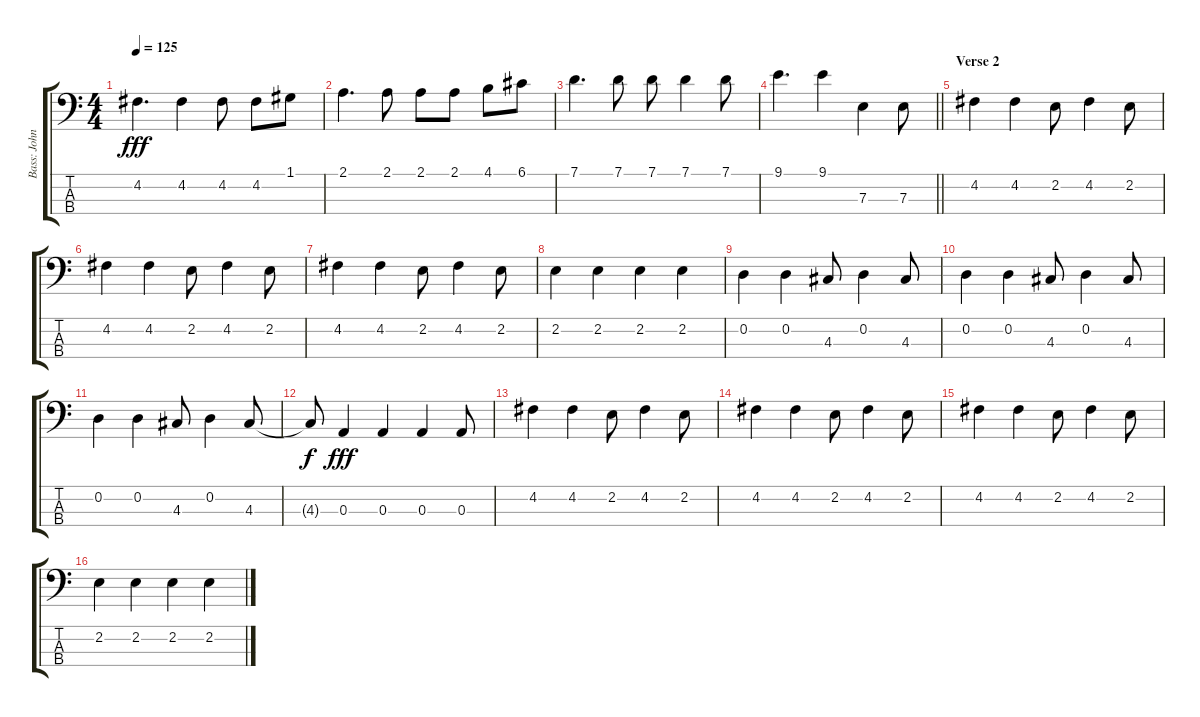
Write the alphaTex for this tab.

\track ("Bass: John McVie" "Bass: John") {instrument electricbasspick}
\staff {score tabs}
\tuning (G2 D2 A1 E1) {hide}
\ts (4 4)
\tempo 125
\clef f4
\ks c
4.2.4{d dy fff} 4.2.4 4.2.8 4.2.8 1.1.8 |
2.1.4{d} 2.1.8 2.1.8 2.1.8 4.1.8 6.1.8 |
7.1.4{d} 7.1.8 7.1.8 7.1.4 7.1.8 |
\barLineRight lightlight
9.1.4{d} 9.1.4 7.3.4 7.3.8 |
\section ("" "Verse 2")
4.2.4 4.2.4 2.2.8 4.2.4 2.2.8 |
4.2.4 4.2.4 2.2.8 4.2.4 2.2.8 |
4.2.4 4.2.4 2.2.8 4.2.4 2.2.8 |
2.2.4 2.2.4 2.2.4 2.2.4 |
0.2.4 0.2.4 4.3.8 0.2.4 4.3.8 |
0.2.4 0.2.4 4.3.8 0.2.4 4.3.8 |
0.2.4 0.2.4 4.3.8 0.2.4 4.3.8 |
4.3{t}.8{dy f} 0.3.4{dy fff} 0.3.4 0.3.4 0.3.8 |
4.2.4 4.2.4 2.2.8 4.2.4 2.2.8 |
4.2.4 4.2.4 2.2.8 4.2.4 2.2.8 |
4.2.4 4.2.4 2.2.8 4.2.4 2.2.8 |
2.2.4 2.2.4 2.2.4 2.2.4
